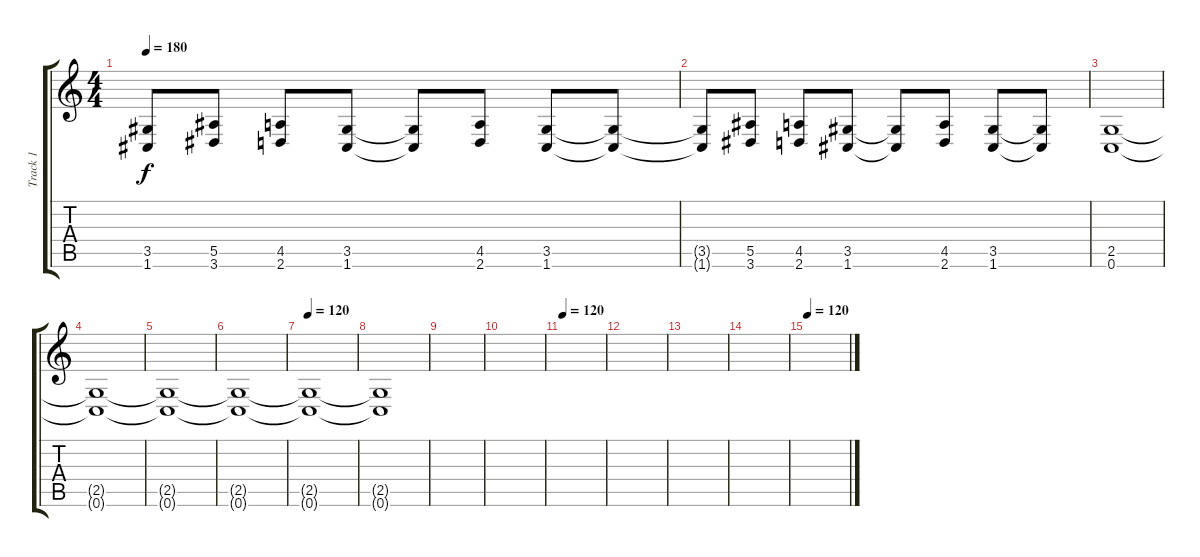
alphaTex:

\track ("Track 1" "Track 1") {instrument distortionguitar}
\staff {score tabs}
\tuning (C4 G3 Eb3 Bb2 F2 C2) {hide}
\ts (4 4)
\tempo 180
\clef g2
\ks c
(3.5{t} 1.6{t}).8{dy f} (5.5 3.6).8 (4.5 2.6).8 (3.5 1.6).8 (3.5{t} 1.6{t}).8 (4.5 2.6).8 (3.5 1.6).8 (3.5{t} 1.6{t}).8 |
(3.5{t} 1.6{t}).8 (5.5 3.6).8 (4.5 2.6).8 (3.5 1.6).8 (3.5{t} 1.6{t}).8 (4.5 2.6).8 (3.5 1.6).8 (3.5{t} 1.6{t}).8 |
(2.5 0.6).1 |
(2.5{t} 0.6{t}).1 |
(2.5{t} 0.6{t}).1 |
(2.5{t} 0.6{t}).1 |
\tempo 120
(2.5{t} 0.6{t}).1 |
(2.5{t} 0.6{t}).1 |
|
|
\tempo 120
|
|
|
|
\tempo 120
